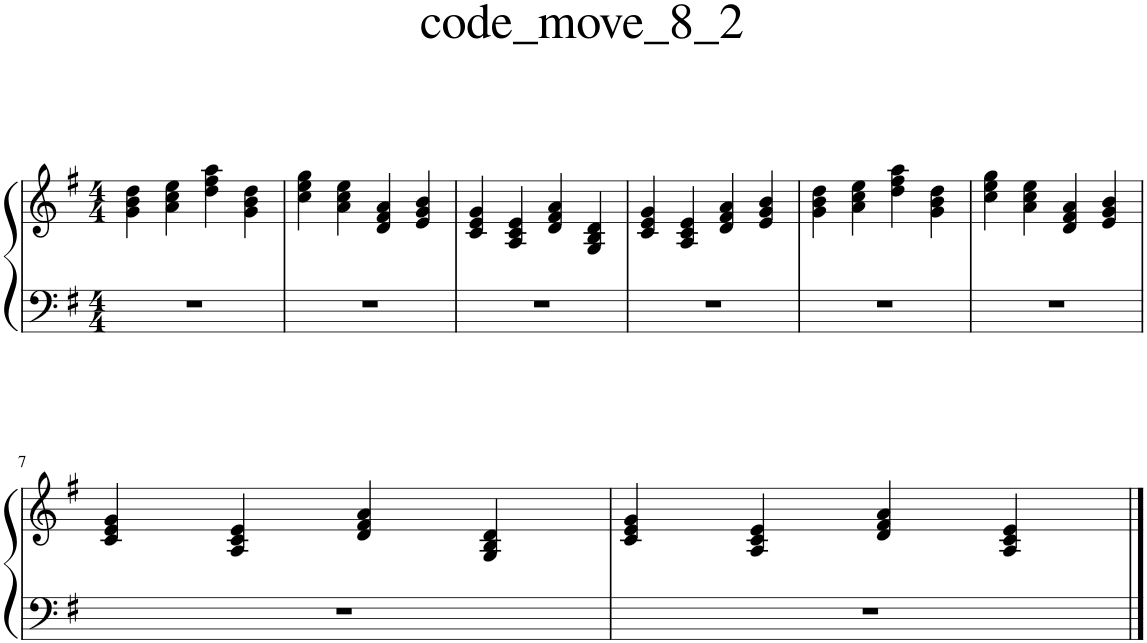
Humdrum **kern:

**kern	**kern
*part1	*part1
*staff2	*staff1
*I"Piano	*
*I'Pno.	*
*clefF4	*clefG2
*k[f#]	*k[f#]
*M4/4	*M4/4
=1	=1
1r	4g\ 4b\ 4dd\
.	4a\ 4cc\ 4ee\
.	4dd\ 4ff#\ 4aa\
.	4g\ 4b\ 4dd\
=2	=2
1r	4cc\ 4ee\ 4gg\
.	4a\ 4cc\ 4ee\
.	4d/ 4f#/ 4a/
.	4e/ 4g/ 4b/
=3	=3
1r	4c/ 4e/ 4g/
.	4A/ 4c/ 4e/
.	4d/ 4f#/ 4a/
.	4G/ 4B/ 4d/
=4	=4
1r	4c/ 4e/ 4g/
.	4A/ 4c/ 4e/
.	4d/ 4f#/ 4a/
.	4e/ 4g/ 4b/
=5	=5
1r	4g\ 4b\ 4dd\
.	4a\ 4cc\ 4ee\
.	4dd\ 4ff#\ 4aa\
.	4g\ 4b\ 4dd\
=6	=6
1r	4cc\ 4ee\ 4gg\
.	4a\ 4cc\ 4ee\
.	4d/ 4f#/ 4a/
.	4e/ 4g/ 4b/
!!LO:LB:g=z
=7	=7
1r	4c/ 4e/ 4g/
.	4A/ 4c/ 4e/
.	4d/ 4f#/ 4a/
.	4G/ 4B/ 4d/
=8	=8
1r	4c/ 4e/ 4g/
.	4A/ 4c/ 4e/
.	4d/ 4f#/ 4a/
.	4A/ 4c/ 4e/
==	==
*-	*-
